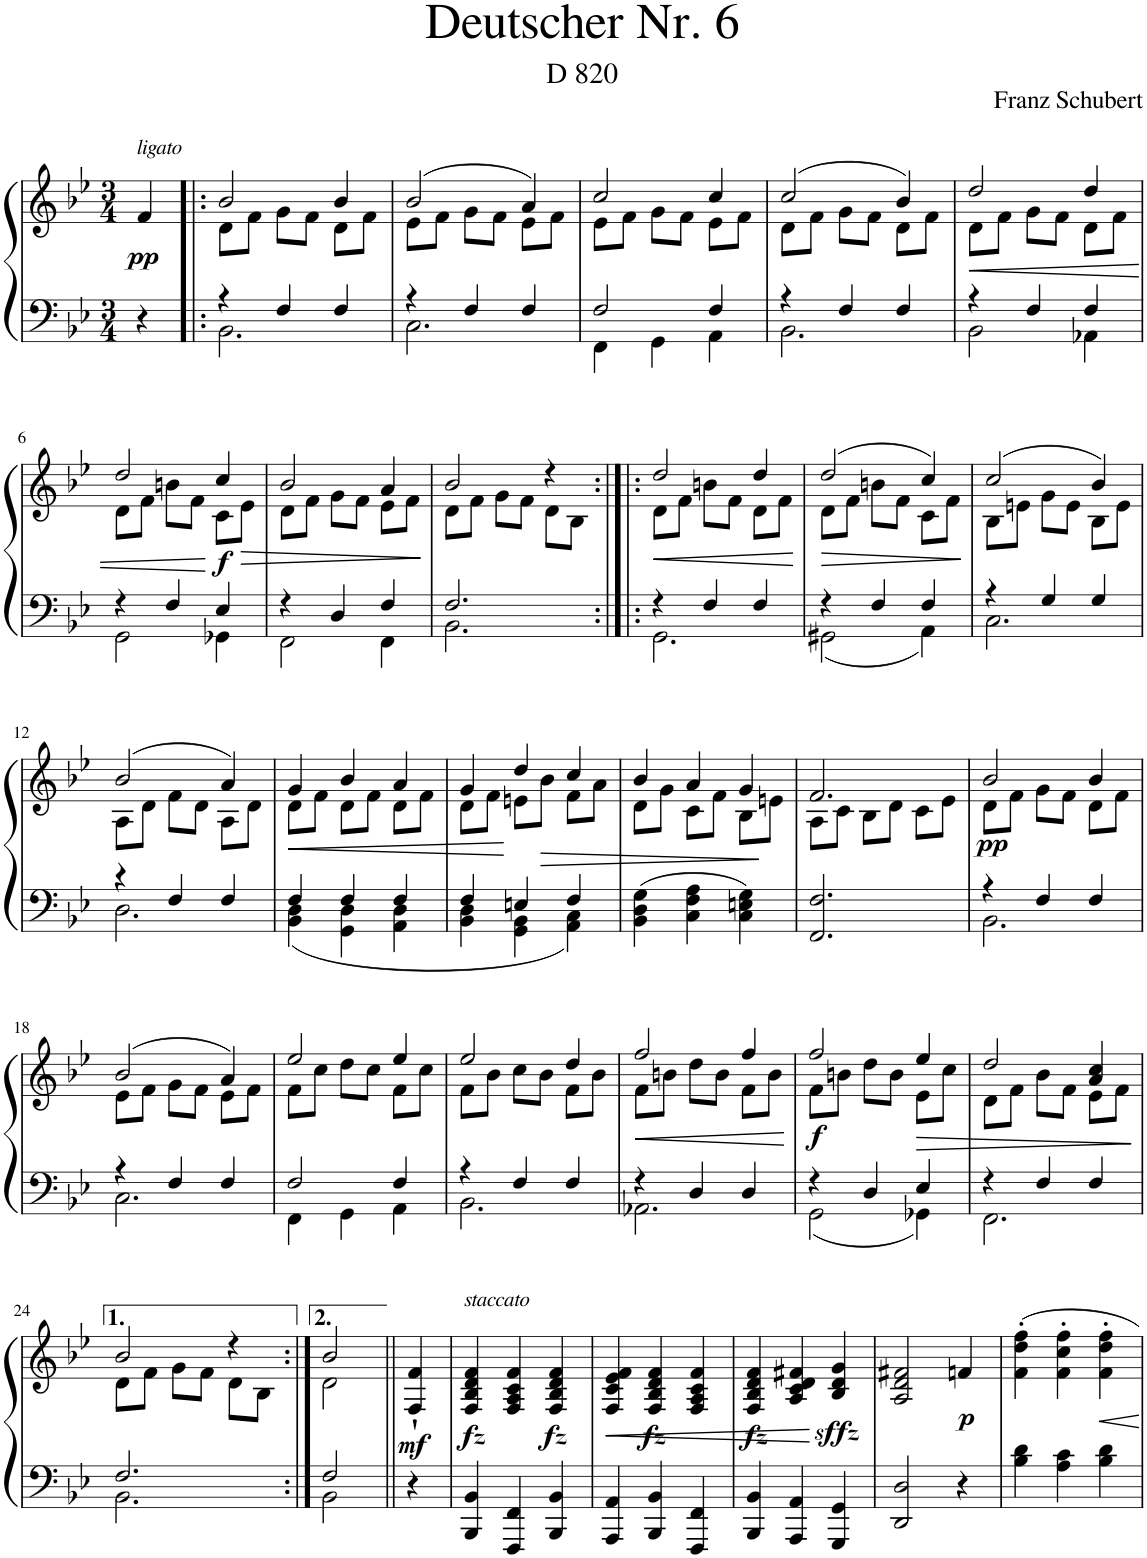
**kern	**kern	**dynam
*part1	*part1	*part1
*staff2	*staff1	*staff1/2
*I"Piano	*	*
*I'Pno.	*	*
*clefF4	*clefG2	*
*k[b-e-]	*k[b-e-]	*
*M3/4	*M3/4	*
=	=	=
!	!LO:TX:a:i:t=ligato	!
!	!	!LO:DY:b
4r	4f/	pp
=1!|:	=1!|:	=1!|:
*^	*^	*
4r	2.BB-\	2b-/	8d\L	.
.	.	.	8f\J	.
4F/	.	.	8g\L	.
.	.	.	8f\J	.
4F/	.	4b-/	8d\L	.
.	.	.	8f\J	.
=2	=2	=2	=2	=2
4r	2.C\	(2b-/	8e-\L	.
.	.	.	8f\J	.
4F/	.	.	8g\L	.
.	.	.	8f\J	.
4F/	.	4a/)	8e-\L	.
.	.	.	8f\J	.
=3	=3	=3	=3	=3
2F/	4FF\	2cc/	8e-\L	.
.	.	.	8f\J	.
.	4GG\	.	8g\L	.
.	.	.	8f\J	.
4F/	4AA\	4cc/	8e-\L	.
.	.	.	8f\J	.
=4	=4	=4	=4	=4
4r	2.BB-\	(2cc/	8d\L	.
.	.	.	8f\J	.
4F/	.	.	8g\L	.
.	.	.	8f\J	.
4F/	.	4b-/)	8d\L	.
.	.	.	8f\J	.
=5	=5	=5	=5	=5
!	!	!	!	!LO:HP:b
4r	2BB-\	2dd/	8d\L	<
.	.	.	8f\J	.
4F/	.	.	8g\L	.
.	.	.	8f\J	.
4F/	4AA-X\	4dd/	8d\L	.
.	.	.	8f\J	.
!!LO:LB:g=z	!!
=6	=6	=6	=6	=6
4r	2GG\	2dd/	8d\L	.
.	.	.	8f\J	.
4F/	.	.	8bn\L	.
.	.	.	8f\J	.
!	!	!	!	!LO:DY:n=1:b
4E-/	4GG-X\	4cc/	8c\L	[ f
!	!	!	!	!LO:HP:b
.	.	.	8e-\J	>
=7	=7	=7	=7	=7
4r	2FF\	2b-/	8d\L	.
.	.	.	8f\J	.
4D/	.	.	8g\L	.
.	.	.	8f\J	.
4F/	4FF\	4a/	8e-\L	.
.	.	.	8f\J	.
*v	*v	*	*	*
*	*v	*v	*
.	.	]
=8	=8	=8
*^	*^	*
2.F/	2.BB-\	2b-/	8d\L	.
.	.	.	8f\J	.
.	.	.	8g\L	.
.	.	.	8f\J	.
.	.	4r	8d\L	.
.	.	.	8B-\J	.
=9:|!|:	=9:|!|:	=9:|!|:	=9:|!|:	=9:|!|:
!	!	!	!	!LO:HP:b
4r	2.GG\	2dd/	8d\L	<
.	.	.	8f\J	.
4F/	.	.	8bn\L	.
.	.	.	8f\J	.
4F/	.	4dd/	8d\L	.
.	.	.	8f\J	.
*v	*v	*	*	*
*	*v	*v	*
.	.	[
=10	=10	=10
*^	*	*
!	!	!	!LO:HP:b
*	*	*^	*
4r	2GG#X\	(2dd/	8d\L	>
.	.	.	8f\J	.
4F/	.	.	8bn\L	.
.	.	.	8f\J	.
4F/	4AA\	4cc/)	8c\L	.
.	.	.	8f\J	.
*v	*v	*	*	*
*	*v	*v	*
.	.	]
=11	=11	=11
*^	*^	*
4r	2.C\	(2cc/	8B-\L	.
.	.	.	8en\J	.
4G/	.	.	8g\L	.
.	.	.	8e\J	.
4G/	.	4b-/)	8B-\L	.
.	.	.	8e\J	.
!!LO:LB:g=z	!!
=12	=12	=12	=12	=12
4r	2.D\	(2b-/	8A\L	.
.	.	.	8d\J	.
4F/	.	.	8f\L	.
.	.	.	8d\J	.
4F/	.	4a/)	8A\L	.
.	.	.	8d\J	.
=13	=13	=13	=13	=13
!	!	!	!	!LO:HP:b
4F/	4BB-\ 4D\	4g/	8d\L	<
.	.	.	8f\J	.
4F/	4GG\ 4D\	4b-/	8d\L	.
.	.	.	8f\J	.
4F/	4AA\ 4D\	4a/	8d\L	.
.	.	.	8f\J	.
=14	=14	=14	=14	=14
4F/	4BB-\ 4D\	4g/	8d\L	.
.	.	.	8f\J	.
4En/	4GG\ 4BB-\	4dd/	8en\L	[
!	!	!	!	!LO:HP:b
.	.	.	8b-\J	>
4F/	4AA\ 4C\	4cc/	8f\L	.
.	.	.	8a\J	.
*v	*v	*	*	*
=15	=15	=15	=15
4BB-\ 4D\ 4G\	4b-/	8d\L	.
.	.	8g\J	.
4C\ 4F\ 4A\	4a/	8c\L	.
.	.	8f\J	.
4C\ 4En\ 4G\	4g/	8B-\L	.
.	.	8en\J	]
=16	=16	=16	=16
2.FF/ 2.F/	2.f/	8A\L	.
.	.	8c\J	.
.	.	8B-\L	.
.	.	8d\J	.
.	.	8c\L	.
.	.	8e-\J	.
=17	=17	=17	=17
*^	*	*	*
!	!	!	!	!LO:DY:b
4r	2.BB-\	2b-/	8d\L	pp
.	.	.	8f\J	.
4F/	.	.	8g\L	.
.	.	.	8f\J	.
4F/	.	4b-/	8d\L	.
.	.	.	8f\J	.
!!LO:LB:g=z	!!
=18	=18	=18	=18	=18
4r	2.C\	(2b-/	8e-\L	.
.	.	.	8f\J	.
4F/	.	.	8g\L	.
.	.	.	8f\J	.
4F/	.	4a/)	8e-\L	.
.	.	.	8f\J	.
=19	=19	=19	=19	=19
2F/	4FF\	2ee-/	8f\L	.
.	.	.	8cc\J	.
.	4GG\	.	8dd\L	.
.	.	.	8cc\J	.
4F/	4AA\	4ee-/	8f\L	.
.	.	.	8cc\J	.
=20	=20	=20	=20	=20
4r	2.BB-\	2ee-/	8f\L	.
.	.	.	8b-\J	.
4F/	.	.	8cc\L	.
.	.	.	8b-\J	.
4F/	.	4dd/	8f\L	.
.	.	.	8b-\J	.
=21	=21	=21	=21	=21
!	!	!	!	!LO:HP:b
4r	2.AA-X\	2ff/	8f\L	<
.	.	.	8bn\J	.
4D/	.	.	8dd\L	.
.	.	.	8b\J	.
4D/	.	4ff/	8f\L	.
.	.	.	8b\J	.
*v	*v	*	*	*
*	*v	*v	*
.	.	[
=22	=22	=22
*^	*^	*
!	!	!	!	!LO:DY:b
4r	2GG\	2ff/	8f\L	f
.	.	.	8bn\J	.
4D/	.	.	8dd\L	.
.	.	.	8b\J	.
!	!	!	!	!LO:HP:b
4E-/	4GG-X\	4ee-/	8e-\L	>
.	.	.	8cc\J	.
=23	=23	=23	=23	=23
4r	2.FF\	2dd/	8d\L	.
.	.	.	8f\J	.
4F/	.	.	8b-\L	.
.	.	.	8f\J	.
4F/	.	4a/ 4cc/	8e-\L	.
.	.	.	8f\J	.
*v	*v	*	*	*
*	*v	*v	*
.	.	]
!!LO:LB:g=z
=24	=24	=24
*^	*^	*
2.F/	2.BB-\	2b-/	8d\L	.
.	.	.	8f\J	.
.	.	.	8g\L	.
.	.	.	8f\J	.
.	.	4r	8d\L	.
.	.	.	8B-\J	.
=24X1:|!	=24X1:|!	=24X1:|!	=24X1:|!	=24X1:|!
2F/	2BB-\	2b-/	2d\	.
=24X2||	=24X2||	=24X2||	=24X2||	=24X2||
!	!	!	!	!LO:DY:b
*v	*v	*	*	*
*	*v	*v	*
4r	4F/` 4f/`	mf
=25	=25	=25
!	!LO:TX:a:i:t=staccato	!
!	!	!LO:DY:b
4BBB-/ 4BB-/	4F/ 4B-/ 4d/ 4f/	fz
4FFF/ 4FF/	4F/ 4A/ 4c/ 4f/	.
!	!	!LO:DY:b
4BBB-/ 4BB-/	4F/ 4B-/ 4d/ 4f/	fz
=26	=26	=26
!	!	!LO:HP:b
4AAA/ 4AA/	4F/ 4c/ 4e-/ 4f/	<
!	!	!LO:DY:b
4BBB-/ 4BB-/	4F/ 4B-/ 4d/ 4f/	fz
4FFF/ 4FF/	4F/ 4A/ 4c/ 4f/	.
=27	=27	=27
!	!	!LO:DY:b
4BBB-/ 4BB-/	4F/ 4B-/ 4d/ 4f/	fz
4AAA/ 4AA/	4A/ 4c/ 4d/ 4f#X/	.
!	!	!LO:DY:n=1:b
4GGG/ 4GG/	4B-/ 4d/ 4g/	[ sffz
=28	=28	=28
2DD/ 2D/	2A/ 2d/ 2f#X/	.
!	!	!LO:DY:b
4r	4fn/	p
=29	=29	=29
4B-\ 4d\	4f\' 4dd\' 4ff\'	.
4A\ 4c\	4f\' 4cc\' 4ff\'	.
4B-\ 4d\	4f\' 4dd\' 4ff\'	.
=	=	=
*-	*-	*-
